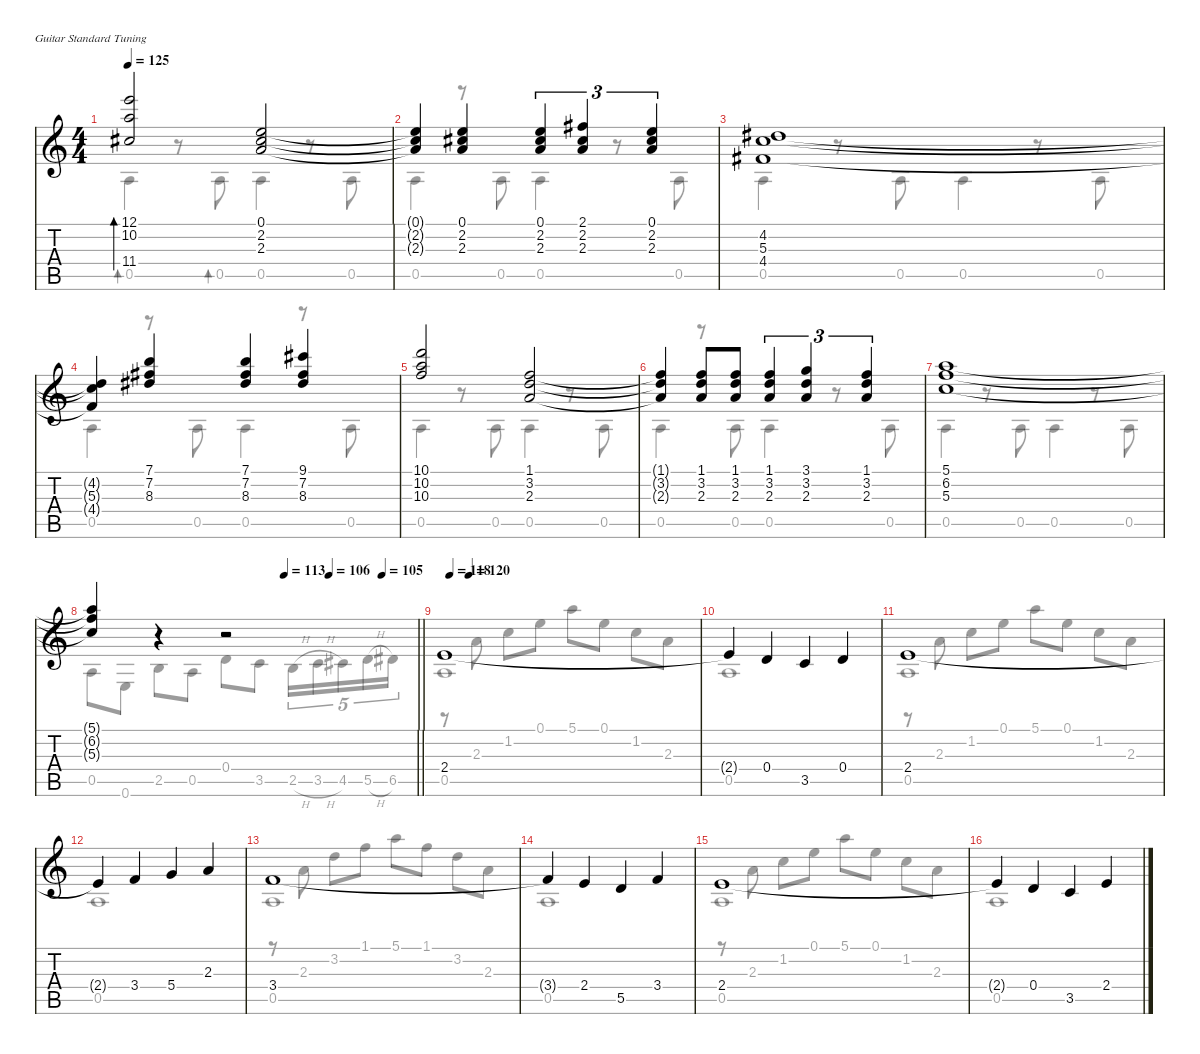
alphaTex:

\defaultSystemsLayout 4
\hideDynamics
\bracketExtendMode nobrackets
\singleTrackTrackNamePolicy hidden
\multiTrackTrackNamePolicy hidden
\firstSystemTrackNameOrientation horizontal
\otherSystemsTrackNameOrientation horizontal
\extendBarLines
\chordDiagramsInScore
\track ("??? - ?????" "??? - ?????") {instrument acousticguitarnylon}
\staff {score tabs}
\tuning (E4 B3 G3 D3 A2 E2)
\voice
\ts (4 4)
\tempo 125
\clef g2
\ks c
(12.1 10.2 11.4{acc #}).2{bd 236 dy mf beam Up} (0.1 2.3 2.2{acc #}).2{beam Up} |
(2.2{t acc #} 0.1{t} 2.3{t}).4{beam Up} (0.1 2.2{acc #} 2.3).4{beam Up} (0.1 2.2{acc #} 2.3).4{tu (3 2) beam Up} (2.1{acc #} 2.2{acc #} 2.3).4{tu (3 2) beam Up} (0.1 2.2{acc #} 2.3).4{tu (3 2) beam Up} |
(4.2{acc #} 5.3 4.4{acc #}).1{beam Up} |
(4.4{t acc #} 5.3{t} 4.2{t acc #}).4{beam Up} (7.1 7.2{acc #} 8.3{acc #}).4{beam Up} (7.1 7.2{acc #} 8.3{acc #}).4{beam Up} (9.1{acc #} 7.2{acc #} 8.3{acc #}).4{beam Up} |
(10.1 10.2 10.3).2{beam Up} (1.1 3.2 2.3).2{beam Up} |
(2.3{t} 3.2{t} 1.1{t}).4{beam Up} (1.1 3.2 2.3).8{beam Up} (1.1 3.2 2.3).8{beam Up} (1.1 3.2 2.3).4{tu (3 2) beam Up} (3.1 3.2 2.3).4{tu (3 2) beam Up} (1.1 3.2 2.3).4{tu (3 2) beam Up} |
(5.1 6.2 5.3).1{beam Up} |
\tempo (113 0.59375)
\tempo (106 0.73125)
\tempo (105 0.89375)
\barLineRight lightlight
(5.3{t} 6.2{t} 5.1{t}).4{beam Up} r.4{beam Up} r.2{beam Up} |
\tempo (118 0.025)
\tempo (120 0.1)
2.4.1{beam Up} |
2.4{t}.4{beam Up} 0.4.4{beam Up} 3.5.4{beam Up} 0.4.4{beam Up} |
2.4.1{beam Up} |
2.4{t}.4{beam Up} 3.4.4{beam Up} 5.4.4{beam Up} 2.3.4{beam Up} |
3.4.1{beam Up} |
3.4{t}.4{beam Up} 2.4.4{beam Up} 5.5.4{beam Up} 3.4.4{beam Up} |
2.4.1{beam Up} |
2.4{t}.4{beam Up} 0.4.4{beam Up} 3.5.4{beam Up} 2.4.4{beam Up}
\voice
\clef g2
\ottava regular
\simile none
\ks c
0.5.4{bd 236 dy mf beam Down} r.8{beam Down} 0.5.8{bd 236 beam Down} 0.5.4{beam Down} r.8{beam Down} 0.5.8{beam Down} |
0.5.4{beam Down} r.8{beam Down} 0.5.8{beam Down} 0.5.4{beam Down} r.8{beam Down} 0.5.8{beam Down} |
0.5.4{beam Down} r.8{beam Down} 0.5.8{beam Down} 0.5.4{beam Down} r.8{beam Down} 0.5.8{beam Down} |
0.5.4{beam Down} r.8{beam Down} 0.5.8{beam Down} 0.5.4{beam Down} r.8{beam Down} 0.5.8{beam Down} |
0.5.4{beam Down} r.8{beam Down} 0.5.8{beam Down} 0.5.4{beam Down} r.8{beam Down} 0.5.8{beam Down} |
0.5.4{beam Down} r.8{beam Down} 0.5.8{beam Down} 0.5.4{beam Down} r.8{beam Down} 0.5.8{beam Down} |
0.5.4{beam Down} r.8{beam Down} 0.5.8{beam Down} 0.5.4{beam Down} r.8{beam Down} 0.5.8{beam Down} |
\barLineRight lightlight
0.5.8{beam Down} 0.6.8{beam Down} 2.5.8{beam Down} 0.5.8{beam Down} 0.4.8{beam Down} 3.5.8{beam Down} 2.5{h}.16{tu (5 4) beam Down} 3.5{h}.16{tu (5 4) beam Down} 4.5{acc #}.16{tu (5 4) beam Down} 5.5{h}.16{tu (5 4) beam Down} 6.5{acc #}.16{tu (5 4) beam Down} |
0.5.1{beam Down} |
0.5.1{beam Down} |
0.5.1{beam Down} |
0.5.1{beam Down} |
0.5.1{beam Down} |
0.5.1{beam Down} |
0.5.1{beam Down} |
0.5.1{beam Down}
\voice
\clef g2
\ottava regular
\simile none
\ks c
|
|
|
|
|
|
|
\barLineRight lightlight
|
r.8{beam Down} 2.3.8{beam Up} 1.2.8{beam Down} 0.1.8{beam Down} 5.1.8{beam Down} 0.1.8{beam Down} 1.2.8{beam Down} 2.3.8{beam Down} |
|
r.8{beam Down} 2.3.8{beam Up} 1.2.8{beam Down} 0.1.8{beam Down} 5.1.8{beam Down} 0.1.8{beam Down} 1.2.8{beam Down} 2.3.8{beam Down} |
|
r.8{beam Down} 2.3.8{beam Up} 3.2.8{beam Down} 1.1.8{beam Down} 5.1.8{beam Down} 1.1.8{beam Down} 3.2.8{beam Down} 2.3.8{beam Down} |
|
r.8{beam Down} 2.3.8{beam Up} 1.2.8{beam Down} 0.1.8{beam Down} 5.1.8{beam Down} 0.1.8{beam Down} 1.2.8{beam Down} 2.3.8{beam Down} |
